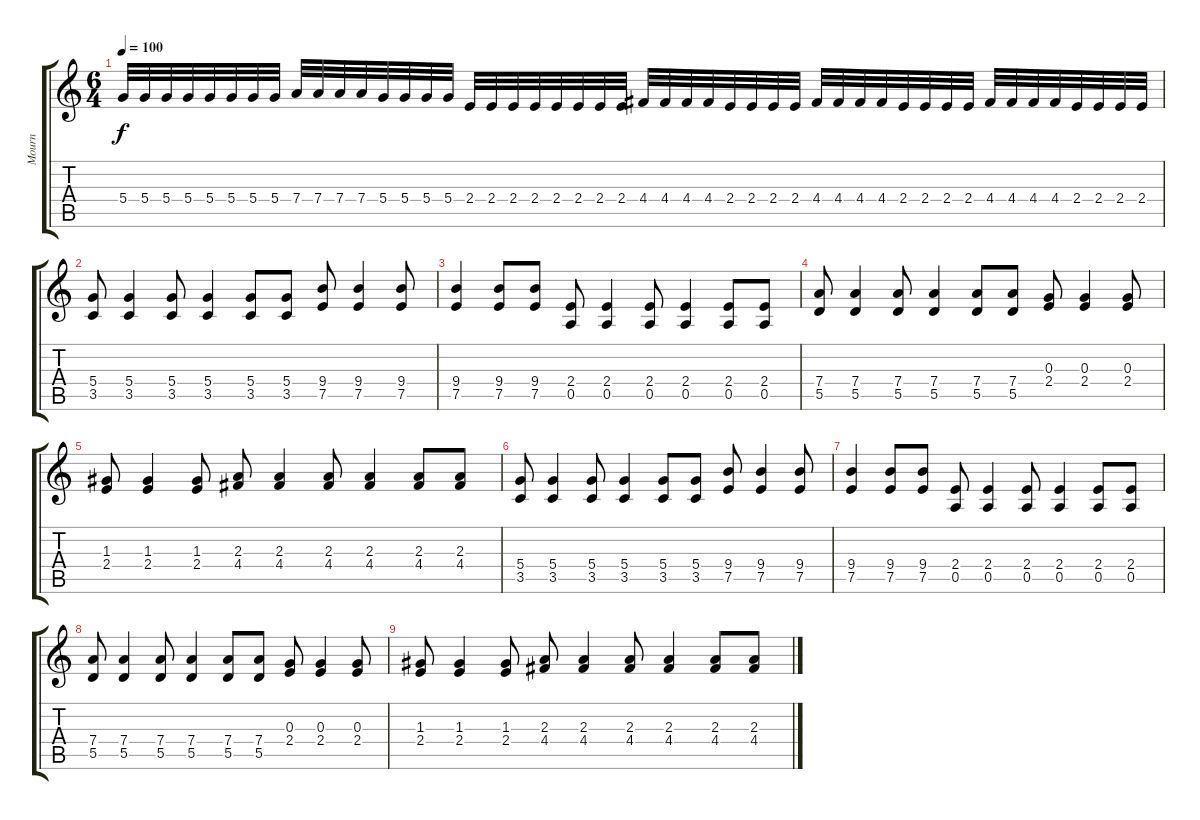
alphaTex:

\track ("Mourn" "Mourn") {instrument distortionguitar}
\staff {score tabs}
\tuning (E4 B3 G3 D3 A2 E2) {hide}
\ts (6 4)
\tempo 100
\clef g2
\ks c
5.4.32{dy f} 5.4.32 5.4.32 5.4.32 5.4.32 5.4.32 5.4.32 5.4.32 7.4.32 7.4.32 7.4.32 7.4.32 5.4.32 5.4.32 5.4.32 5.4.32 2.4.32 2.4.32 2.4.32 2.4.32 2.4.32 2.4.32 2.4.32 2.4.32 4.4.32 4.4.32 4.4.32 4.4.32 2.4.32 2.4.32 2.4.32 2.4.32 4.4.32 4.4.32 4.4.32 4.4.32 2.4.32 2.4.32 2.4.32 2.4.32 4.4.32 4.4.32 4.4.32 4.4.32 2.4.32 2.4.32 2.4.32 2.4.32 |
(5.4 3.5).8 (5.4 3.5).4 (5.4 3.5).8 (5.4 3.5).4 (5.4 3.5).8 (5.4 3.5).8 (9.4 7.5).8 (9.4 7.5).4 (9.4 7.5).8 |
(9.4 7.5).4 (9.4 7.5).8 (9.4 7.5).8 (2.4 0.5).8 (2.4 0.5).4 (2.4 0.5).8 (2.4 0.5).4 (2.4 0.5).8 (2.4 0.5).8 |
(7.4 5.5).8 (7.4 5.5).4 (7.4 5.5).8 (7.4 5.5).4 (7.4 5.5).8 (7.4 5.5).8 (0.3 2.4).8 (0.3 2.4).4 (0.3 2.4).8 |
(1.3 2.4).8 (1.3 2.4).4 (1.3 2.4).8 (2.3 4.4).8 (2.3 4.4).4 (2.3 4.4).8 (2.3 4.4).4 (2.3 4.4).8 (2.3 4.4).8 |
(5.4 3.5).8 (5.4 3.5).4 (5.4 3.5).8 (5.4 3.5).4 (5.4 3.5).8 (5.4 3.5).8 (9.4 7.5).8 (9.4 7.5).4 (9.4 7.5).8 |
(9.4 7.5).4 (9.4 7.5).8 (9.4 7.5).8 (2.4 0.5).8 (2.4 0.5).4 (2.4 0.5).8 (2.4 0.5).4 (2.4 0.5).8 (2.4 0.5).8 |
(7.4 5.5).8 (7.4 5.5).4 (7.4 5.5).8 (7.4 5.5).4 (7.4 5.5).8 (7.4 5.5).8 (0.3 2.4).8 (0.3 2.4).4 (0.3 2.4).8 |
(1.3 2.4).8 (1.3 2.4).4 (1.3 2.4).8 (2.3 4.4).8 (2.3 4.4).4 (2.3 4.4).8 (2.3 4.4).4 (2.3 4.4).8 (2.3 4.4).8
